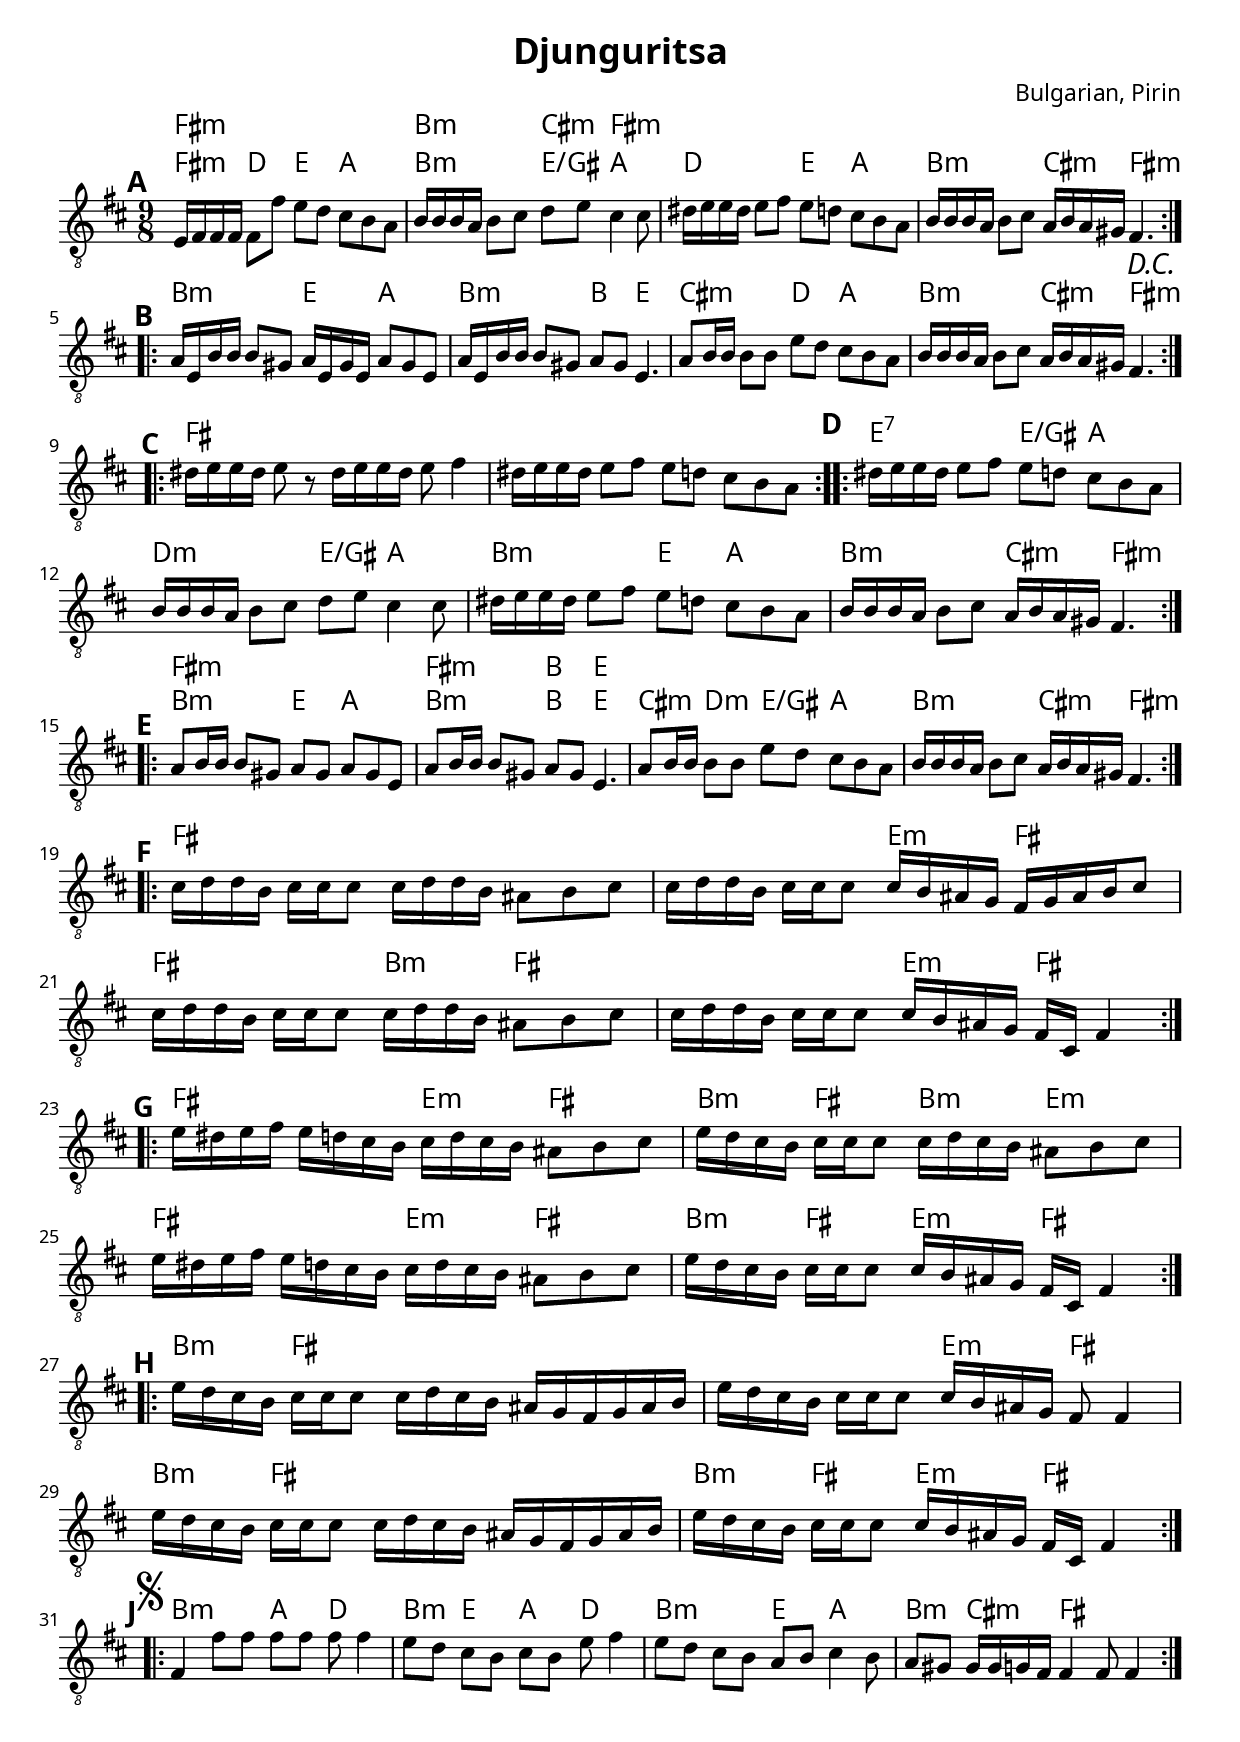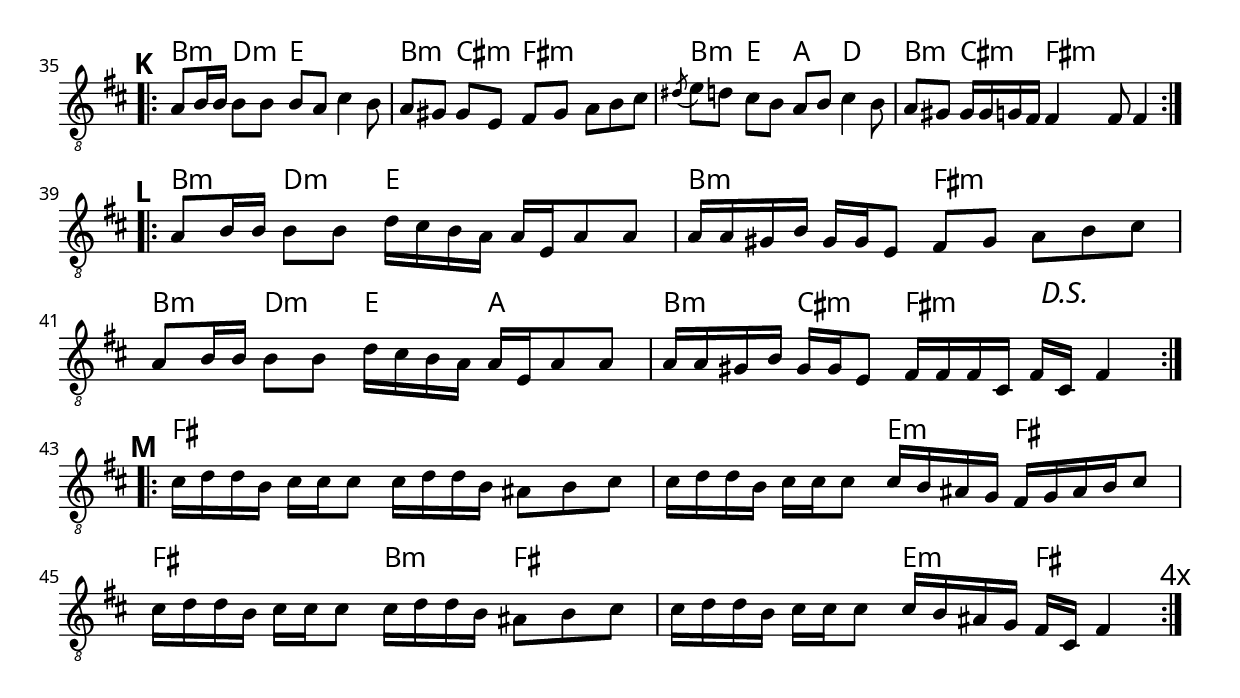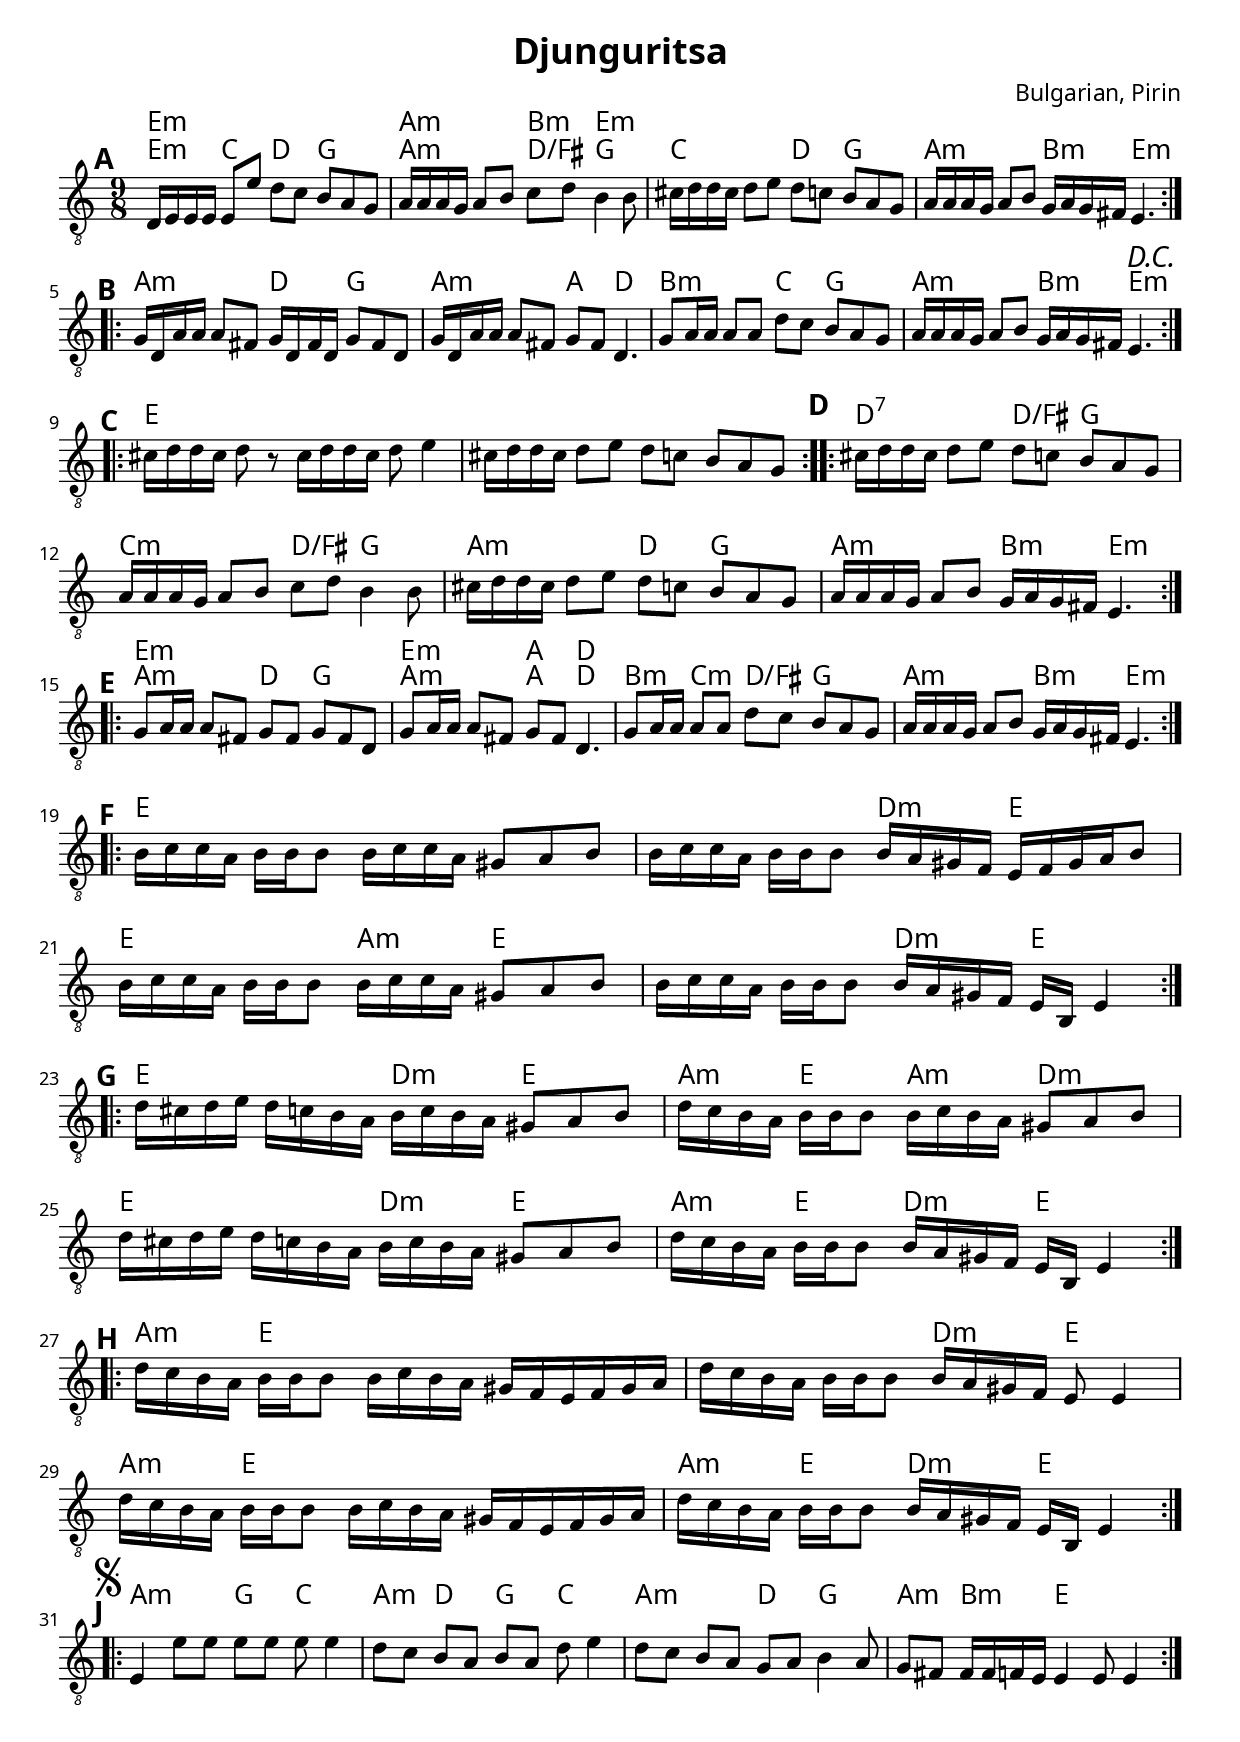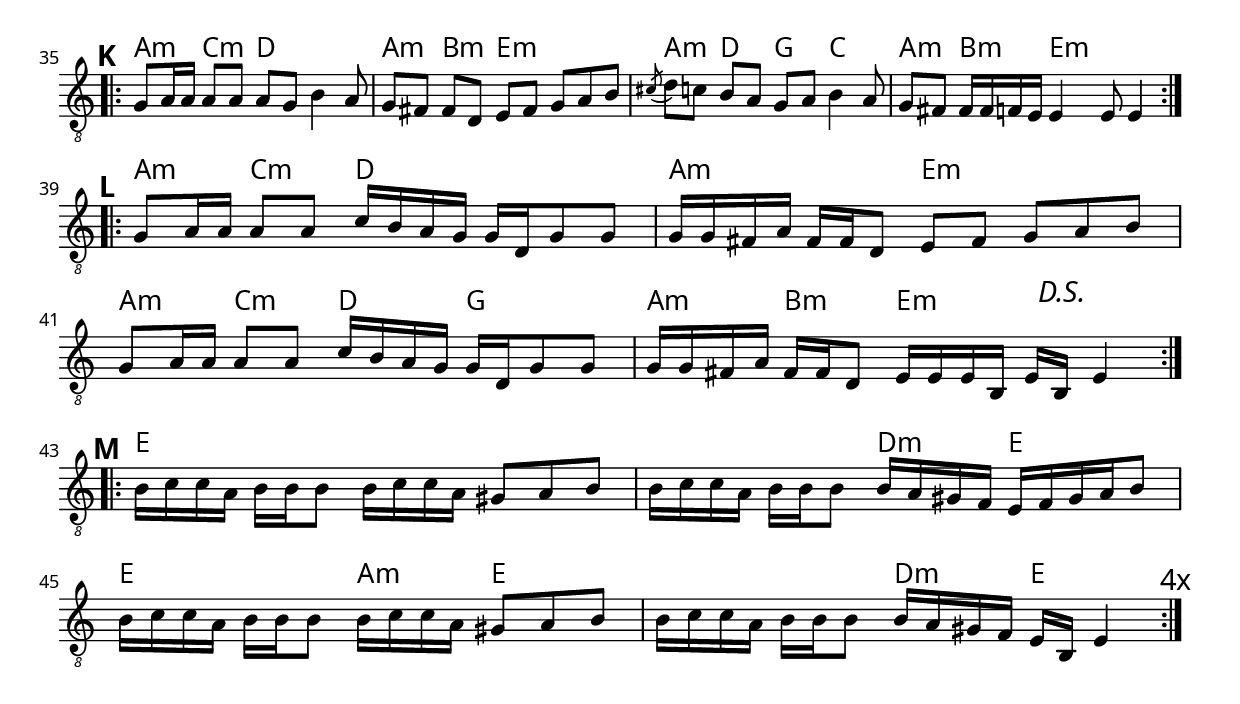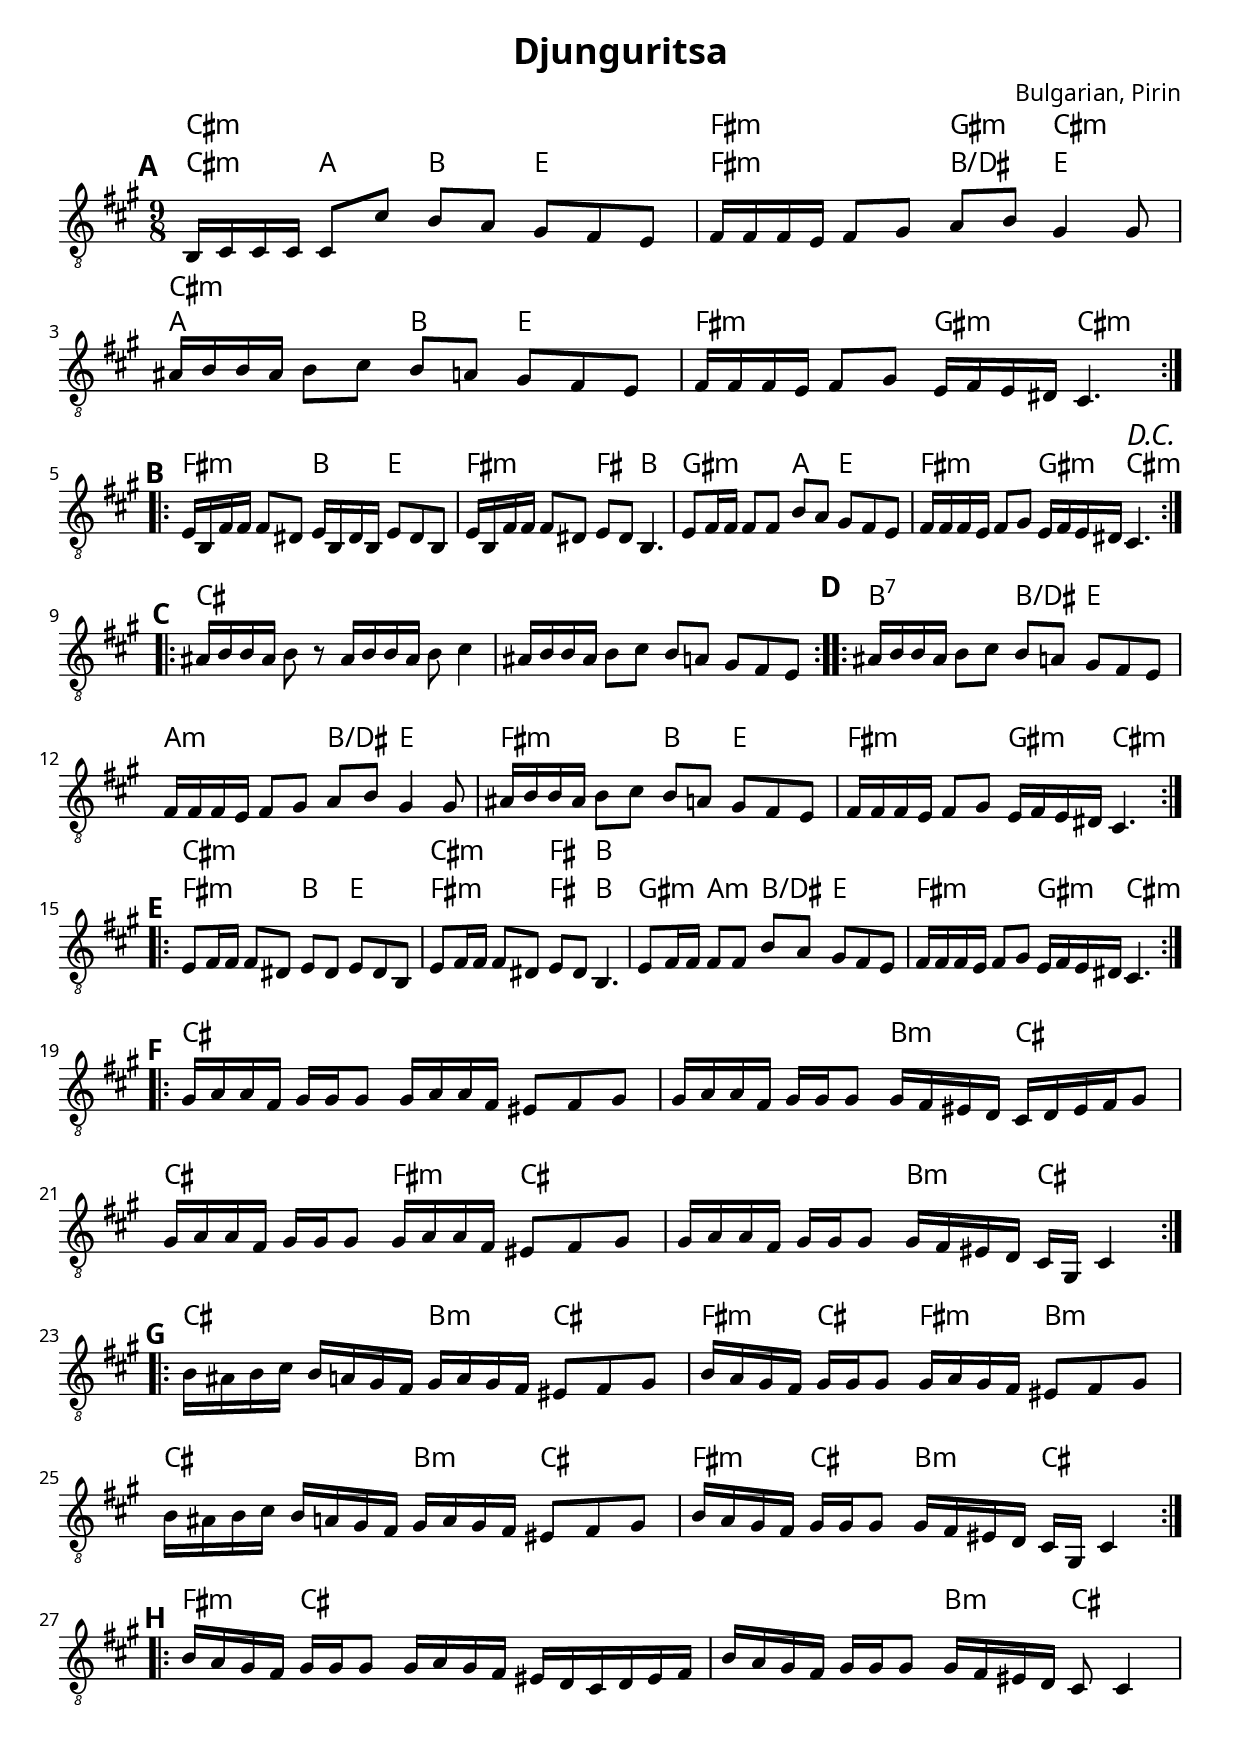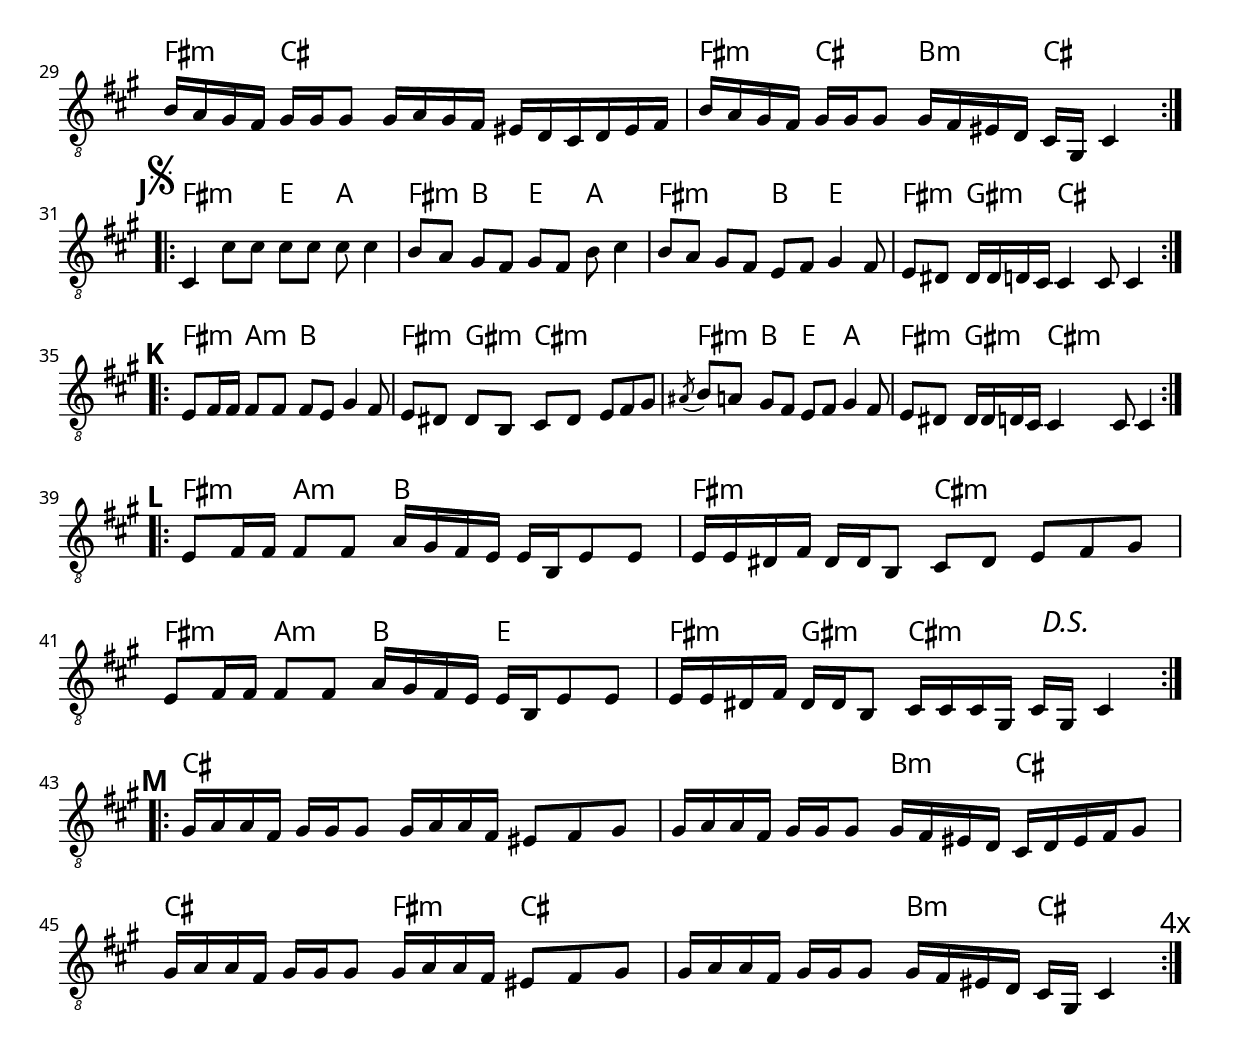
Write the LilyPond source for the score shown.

% {{{ PARAMETRI
  myTitle = "Djunguritsa"
  mySubTitle = "Bulgarian, Pirin"
  myKey = \key c \major
  myTime = \time #'(2 2 2 3) 9/8
  myTempo =  #(ly:make-moment 120 4)
% }}}

% INTESTAZIONE {{{
\version "2.18.2"

\header {
  title = \myTitle
  composer = \mySubTitle
}

\paper{
  print-first-page-number = ##t
  oddHeaderMarkup = \markup \null
  evenHeaderMarkup = \markup \null
  #(set-global-staff-size 10)
  myStaffSize = #20
  fonts = #(make-pango-font-tree
  "FontAwesome"
  "FontAwesome"
  "FontAwesome"
  (/ myStaffSize 20))
}

global = {
  \myKey
  \numericTimeSignature
  \myTime
  \set Score.markFormatter = #format-mark-box-alphabet
}
\layout { indent = #0 }
fakeBar = {  
  \cadenzaOn
  \once \omit Score.TimeSignature
  \time 1/16
  s16 \bar ""
  \cadenzaOff
  \once \omit Score.TimeSignature
  \time #'(2 2 2 3) 9/8
}
%}}}

% {{{ PARTE A
  temaA = {
    \repeat volta 2 {
      d,16 e e e e8 e' d c b a g | a16 a a g a8 b c d b4 b8 | cis16 d d cis d8 e d c b a g | a16 a a g a8 b g16 a g fis e4.|
    } 
  }

  accordiA = \chordmode{
    \repeat volta 2{
      e4:m c4 d4 g4. | a4:m a4:m d4:/fis g4. | c2 d4 g4. | a2:m b4:m e4.:m |
    }
  }

  accordiAbis = \chordmode{
    \repeat volta 2{
      e1*9/8:m | a2:m b4:m e4.:m | e1*9/8:m | s1*9/8 |
    }
  }
% }}}

% {{{ PARTE B
  temaB = {
    \repeat volta 2 {
      g16 d a' a a8 fis g16 d fis d g8 fis d | g16 d a' a a8 fis g fis d4. |
      g8 a16 a a8 a d8 c b a g | a16 a a g a8 b g16 a g fis e4. |
      \once \override Score.RehearsalMark.break-visibility = #begin-of-line-invisible
      \once \override Score.RehearsalMark.self-alignment-X = #RIGHT  
      \mark \markup { \italic "D.C."} 
    } 
  }

  accordiB = \chordmode{
    \repeat volta 2{
      a2:m d4 g4. | a2:m a4 d4. | b2:m c4 g4. | a2:m b4:m e4.:m |
    }
  }

  accordiBbis = \chordmode{
    \repeat volta 2{
      s1*9/8 | s1*9/8 | s1*9/8 | s1*9/8 | 
    }
  }
% }}}

% {{{ PARTE C
  temaC = {
    \fakeBar
    \mark \default
    \bar ".|:"
    \repeat volta 2 {
      cis'16 d d cis d8 r8 cis16 d d cis d8 e4 | cis16 d d cis d8 e8 d8 c8 b a g |
    } 
  }

  accordiC = \chordmode{
    \fakeBar
    \repeat volta 2{
      e1*9/8 | e1*9/8 | 
    }
  }

  accordiCbis = \chordmode{
    \fakeBar
    \repeat volta 2{
      s1*9/8 | s1*9/8 |
    }
  }
% }}}

% {{{ PARTE D
  temaD = {
    \repeat volta 2 {
      cis16 d d cis d8 e d c b a g | a16 a a g a8 b c d b4 b8 |
      cis16 d d cis d8 e d c b a g | a16 a a g a8 b g16 a g fis e4. |
    } 
  }

  accordiD = \chordmode{
    \repeat volta 2{
      d2:7 d4:/fis g4. | c2:m d4:/fis g4. | a2:m d4 g4. | a2:m b4:m e4.:m |
    }
  }

  accordiDbis = \chordmode{
    \repeat volta 2{
      s1*9/8 | s1*9/8 | s1*9/8 | s1*9/8 | 
    }
  }
% }}}

% {{{ PARTE E
  temaE = {
    \repeat volta 2 {
      g8 a16 a a8 fis g fis g fis d | g a16 a a8 fis g fis d4. |
      g8 a16 a a8 a d c b a g | a16 a a g a8 b g16 a g fis e4. |
    } 
  }

  accordiE = \chordmode{
    \repeat volta 2{
      a2:m d4 g4. | a2:m a4 d4. | b4:m c4:m d4:/fis g4. | a2:m b4:m e4.:m |
    }
  }

  accordiEbis = \chordmode{
    \repeat volta 2{
      e1*9/8:m | \once \set chordChanges = ##f e2:m a4 d4. | s1*9/8 | s1*9/8 |
    }
  }
% }}}

% {{{ PARTE F
  temaF = {
    \repeat volta 2 {
      b'16 c c a b b b8 b16 c c a gis8 a b | b16 c c a b b b8 b16 a gis f e f gis a b8 |
      b16 c c a b b b8 b16 c c a gis8 a b | b16 c c a b b b8 b16 a gis f e b e4 |
    } 
  }

  accordiF = \chordmode{
    \repeat volta 2{
      e1*9/8 | e2 d4:m e4. | e2 a4:m e4. | e2 d4:m e4. |
    }
  }
% }}}

% {{{ PARTE G
  temaG = {
    \repeat volta 2 {
      d'16 cis d e d c b a b c b a gis8 a b | d16 c b a b b b8 b16 c b a gis8 a b |
      d16 cis d e d c b a b c b a gis8 a b | d16 c b a b b b8 b16 a gis f e b e4 |
    } 
  }

  accordiG = \chordmode{
    \repeat volta 2{
      e2 d4:m e4. | a4:m e4 a4:m d4.:m |
      e2 d4:m e4. | a4:m e4 d4:m e4. |
    }
  }
% }}}

% {{{ PARTE H
  temaH = {
    \repeat volta 2 {
      d'16 c b a b b b8 b16 c b a gis f e f gis a | d c b a b b b8 b16 a gis f e8 e4 |
      d'16 c b a b b b8 b16 c b a gis f e f gis a | d c b a b b b8 b16 a gis f e16 b e4 |
    } 
  }

  accordiH = \chordmode{
    \repeat volta 2{
      a4:m e2 e4. | e2 d4:m e4. |
      a4:m e2 e4. | a4:m e4 d4:m e4. |
    }
  }
% }}}

% {{{ PARTE I
  temaI = {
    \fakeBar
    \mark \markup { \musicglyph #"scripts.segno" }
    \bar ".|:"
    \repeat volta 2 {
      e4 e'8 e e e e e4 | d8 c b a b a d e4 | d8 c b a g a b4 a8 | g fis fis16 fis f e e4 e8 e4 |
    } 
  }

  accordiI = \chordmode{
    \fakeBar
    \repeat volta 2{
      a2:m g4 c4. | a4:m d4 g4 c4. |a2:m d4 g4. | a4:m b4:m e4 e4. |
    }
  }
% }}}

% {{{ PARTE J
  temaJ = {
    \repeat volta 2 {
      g8 a16 a a8 a a g b4 a8 | g fis fis d e fis g a b | 
      \acciaccatura{cis8} d8 c b a g a b4 a8 | g8 fis fis16 fis f e e4 e8 e4 |
    } 
  }

  accordiJ = \chordmode{
    \repeat volta 2{
      a4:m c4:m d4 d4. | a4:m b4:m e4:m e4.:m | a4:m d4 g4 c4. | a4:m b4:m e4:m e4.:m |
    }
  }
% }}}

% {{{ PARTE K
  temaK = {
    \repeat volta 2 {
      g8 a16 a a8 a c16 b a g g d g8 g | g16 g fis a fis fis d8 e fis g a b |
      g8 a16 a a8 a c16 b a g g d g8 g | g16 g fis a fis fis d8 e16 e e b e b
      \once \override Score.RehearsalMark.self-alignment-X = #RIGHT  
      \once \override Score.RehearsalMark.break-visibility = #begin-of-line-invisible
      \mark \markup { \italic "D.S." }  e4 |
    } 
  }

  accordiK = \chordmode{
    \repeat volta 2{
      a4:m c4:m d4 d4. | a2:m e4:m e4.:m | a4:m c4:m d4 g4. | a4:m b4:m e4:m e4.:m |
    }
  }
% }}}

% {{{ PARTE L
  temaL = {
    \repeat volta 4 {
      b'16 c c a b b b8 b16 c c a gis8 a b | b16 c c a b b b8 b16 a gis f e f gis a b8 |
      b16 c c a b b b8 b16 c c a gis8 a b | b16 c c a b b b8 b16 a gis f e b e4 |
      \mark \markup{ "4x" }
    } 
  }

  accordiL = \chordmode{
    \repeat volta 4{
      e1*9/8 | e2 d4:m e4. | e2 a4:m e4. | e2 d4:m e4. |
    }
  }
% }}}

% LYRICS {{{
testoCompleto=\markup { }
% }}}

% SCORE {{{
tema = \relative c' {
  \mark \default
  \temaA \break
  \mark \default
  \temaB \break
  \temaC
  \mark \default
  \temaD \break
  \mark \default
  \temaE \break
  \mark \default
  \temaF \break
  \mark \default
  \temaG
  \mark \default
  \temaH \break
  \mark \default
  \temaI \break
  \mark \default
  \temaJ \break
  \mark \default
  \temaK \break
  \mark \default
  \temaL 
}

chordsPart ={
  \new ChordNames {
    \set chordChanges = ##t
    \accordiA
    \accordiB
    \accordiC
    \accordiD
    \accordiE
    \accordiF
    \accordiG
    \accordiH
    \accordiI
    \accordiJ
    \accordiK
    \accordiL
  }
}

chordsPartBis ={
  \new ChordNames {
    \set chordChanges = ##t
    \accordiAbis
    \accordiBbis
    \accordiCbis
    \accordiDbis
    \accordiEbis
  }
}

temaPart = \new Staff \with {
  instrumentName = ""
  midiInstrument = "piano"
} { \clef "treble_8" \global \tema }

scoreContent = << 
  \chordsPartBis
  \chordsPart
  \temaPart
>>
%}}}

% {{{ BOOKS
  \book{
    \bookOutputSuffix "C"
    \score {
      \scoreContent
      \layout {}
      \midi { \context { \Score tempoWholesPerMinute = #(ly:make-moment 190 4) } }
    }
    \testoCompleto
  }

  \book{
    \bookOutputSuffix "Bb"
    \score { \transpose c d {\scoreContent} }
    \testoCompleto
  }

  \book{
    \bookOutputSuffix "Eb"
    \score { \transpose ees c { \scoreContent } }
    \testoCompleto
  }
% }}}
